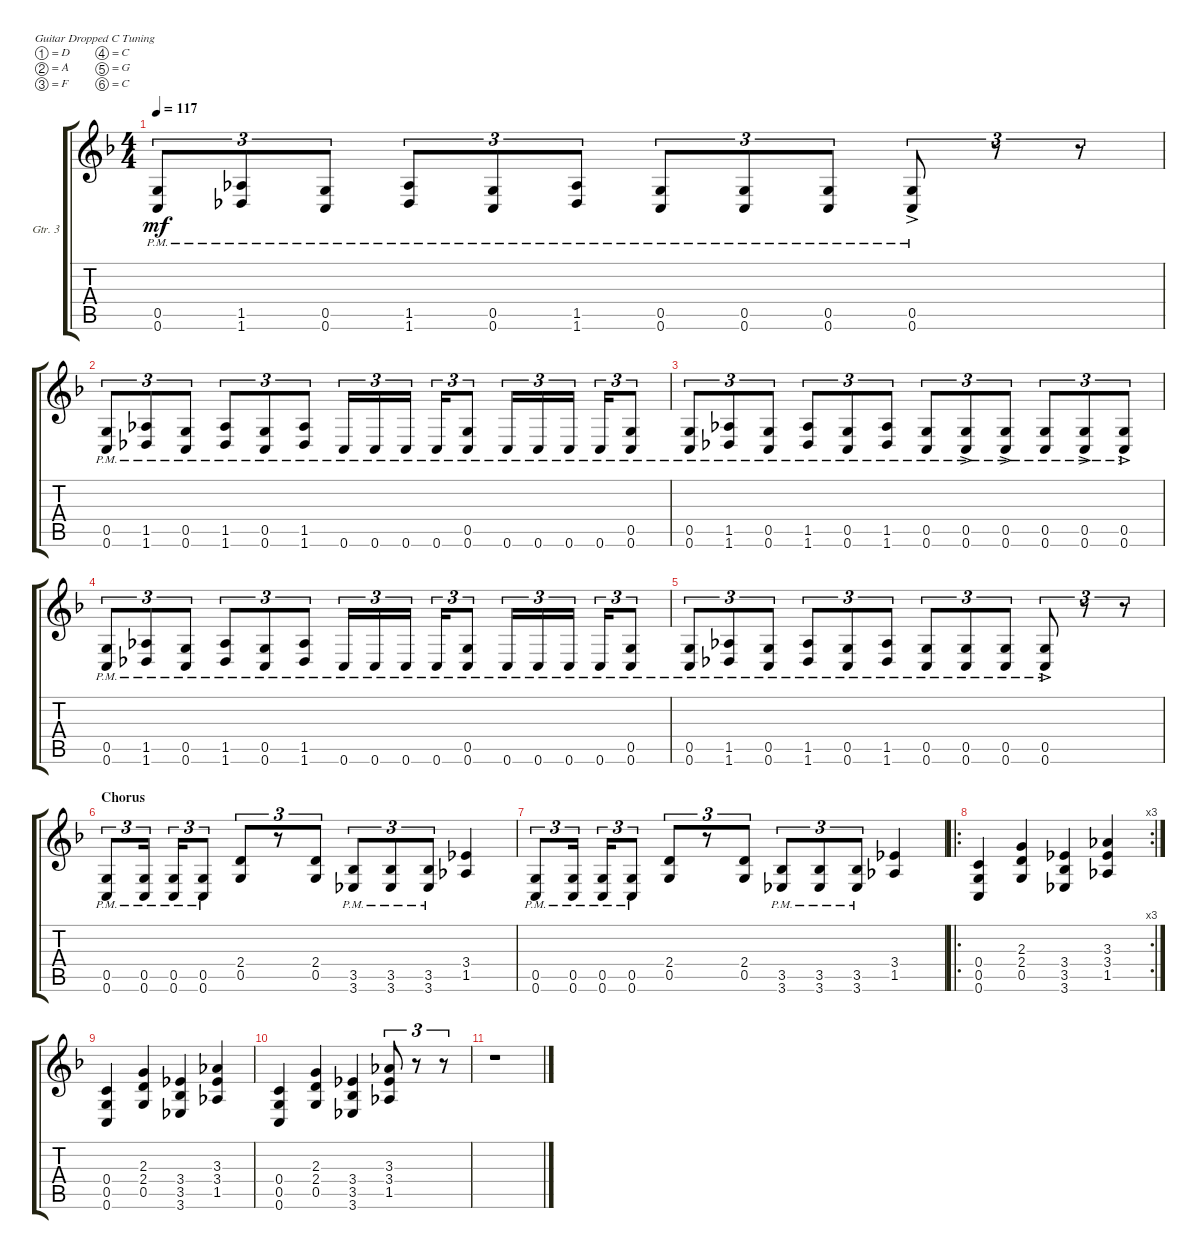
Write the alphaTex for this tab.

\defaultSystemsLayout 4
\bracketExtendMode groupsimilarinstruments
\firstSystemTrackNameOrientation horizontal
\otherSystemsTrackNameOrientation horizontal
\track ("Electric Guitar" "Gtr. 3") {instrument distortionguitar}
\staff {score tabs}
\tuning (D4 A3 F3 C3 G2 C2)
\ts (4 4)
\tempo 117
\clef g2
\ks f
(0.5{pm} 0.6{pm}).8{tu (3 2) dy mf} (1.5{pm} 1.6{pm}).8{tu (3 2)} (0.5{pm} 0.6{pm}).8{tu (3 2)} (1.5{pm} 1.6{pm}).8{tu (3 2)} (0.5{pm} 0.6{pm}).8{tu (3 2)} (1.5{pm} 1.6{pm}).8{tu (3 2)} (0.5{pm} 0.6{pm}).8{tu (3 2)} (0.5{pm} 0.6{pm}).8{tu (3 2)} (0.5{pm} 0.6{pm}).8{tu (3 2)} (0.5{ac pm} 0.6{ac pm}).8{tu (3 2)} r.8{tu (3 2)} r.8{tu (3 2)} |
(0.6{pm} 0.5{pm}).8{tu (3 2)} (1.5{pm} 1.6{pm}).8{tu (3 2)} (0.6{pm} 0.5{pm}).8{tu (3 2)} (1.5{pm} 1.6{pm}).8{tu (3 2)} (0.6{pm} 0.5{pm}).8{tu (3 2)} (1.5{pm} 1.6{pm}).8{tu (3 2)} 0.6{pm}.16{tu (3 2)} 0.6{pm}.16{tu (3 2)} 0.6{pm}.16{tu (3 2)} 0.6{pm}.16{tu (3 2)} (0.6{pm} 0.5{pm}).8{tu (3 2)} 0.6{pm}.16{tu (3 2)} 0.6{pm}.16{tu (3 2)} 0.6{pm}.16{tu (3 2)} 0.6{pm}.16{tu (3 2)} (0.6{pm} 0.5{pm}).8{tu (3 2)} |
(0.6{pm} 0.5{pm}).8{tu (3 2)} (1.5{pm} 1.6{pm}).8{tu (3 2)} (0.5{pm} 0.6{pm}).8{tu (3 2)} (1.5{pm} 1.6{pm}).8{tu (3 2)} (0.5{pm} 0.6{pm}).8{tu (3 2)} (1.5{pm} 1.6{pm}).8{tu (3 2)} (0.5{pm} 0.6{pm}).8{tu (3 2)} (0.5{ac pm} 0.6{ac pm}).8{tu (3 2)} (0.5{ac pm} 0.6{ac pm}).8{tu (3 2)} (0.5{pm} 0.6{pm}).8{tu (3 2)} (0.5{ac pm} 0.6{ac pm}).8{tu (3 2)} (0.5{ac pm} 0.6{ac pm}).8{tu (3 2)} |
(0.6{pm} 0.5{pm}).8{tu (3 2)} (1.6{pm} 1.5{pm}).8{tu (3 2)} (0.6{pm} 0.5{pm}).8{tu (3 2)} (1.6{pm} 1.5{pm}).8{tu (3 2)} (0.6{pm} 0.5{pm}).8{tu (3 2)} (1.6{pm} 1.5{pm}).8{tu (3 2)} 0.6{pm}.16{tu (3 2)} 0.6{pm}.16{tu (3 2)} 0.6{pm}.16{tu (3 2)} 0.6{pm}.16{tu (3 2)} (0.6{pm} 0.5{pm}).8{tu (3 2)} 0.6{pm}.16{tu (3 2)} 0.6{pm}.16{tu (3 2)} 0.6{pm}.16{tu (3 2)} 0.6{pm}.16{tu (3 2)} (0.6{pm} 0.5{pm}).8{tu (3 2)} |
(0.5{pm} 0.6{pm}).8{tu (3 2)} (1.5{pm} 1.6{pm}).8{tu (3 2)} (0.5{pm} 0.6{pm}).8{tu (3 2)} (1.5{pm} 1.6{pm}).8{tu (3 2)} (0.5{pm} 0.6{pm}).8{tu (3 2)} (1.5{pm} 1.6{pm}).8{tu (3 2)} (0.5{pm} 0.6{pm}).8{tu (3 2)} (0.5{pm} 0.6{pm}).8{tu (3 2)} (0.5{pm} 0.6{pm}).8{tu (3 2)} (0.5{ac pm} 0.6{ac pm}).8{tu (3 2)} r.8{tu (3 2)} r.8{tu (3 2)} |
\section ("" "Chorus")
(0.6{pm} 0.5{pm}).8{tu (3 2)} (0.6{pm} 0.5{pm}).16{tu (3 2)} (0.6{pm} 0.5{pm}).16{tu (3 2)} (0.6{pm} 0.5{pm}).8{tu (3 2)} (0.5 2.4).8{tu (3 2)} r.8{tu (3 2)} (2.4 0.5).8{tu (3 2)} (3.5{pm} 3.6{pm}).8{tu (3 2)} (3.5{pm} 3.6{pm}).8{tu (3 2)} (3.5{pm} 3.6{pm}).8{tu (3 2)} (1.5 3.4).4 |
(0.6{pm} 0.5{pm}).8{tu (3 2)} (0.5{pm} 0.6{pm}).16{tu (3 2)} (0.5{pm} 0.6{pm}).16{tu (3 2)} (0.5{pm} 0.6{pm}).8{tu (3 2)} (0.5 2.4).8{tu (3 2)} r.8{tu (3 2)} (2.4 0.5).8{tu (3 2)} (3.6{pm} 3.5{pm}).8{tu (3 2)} (3.5{pm} 3.6{pm}).8{tu (3 2)} (3.5{pm} 3.6{pm}).8{tu (3 2)} (1.5 3.4).4 |
\ro
\rc 3
(0.6 0.5 0.4).4 (0.5 2.4 2.3).4 (3.4 3.5 3.6).4 (1.5 3.4 3.3).4 |
(0.4 0.5 0.6).4 (0.5 2.4 2.3).4 (3.4 3.5 3.6).4 (1.5 3.4 3.3).4 |
(0.4 0.5 0.6).4 (0.5 2.4 2.3).4 (3.4 3.5 3.6).4 (1.5 3.4 3.3).8{tu (3 2)} r.8{tu (3 2)} r.8{tu (3 2)} |
r.1
